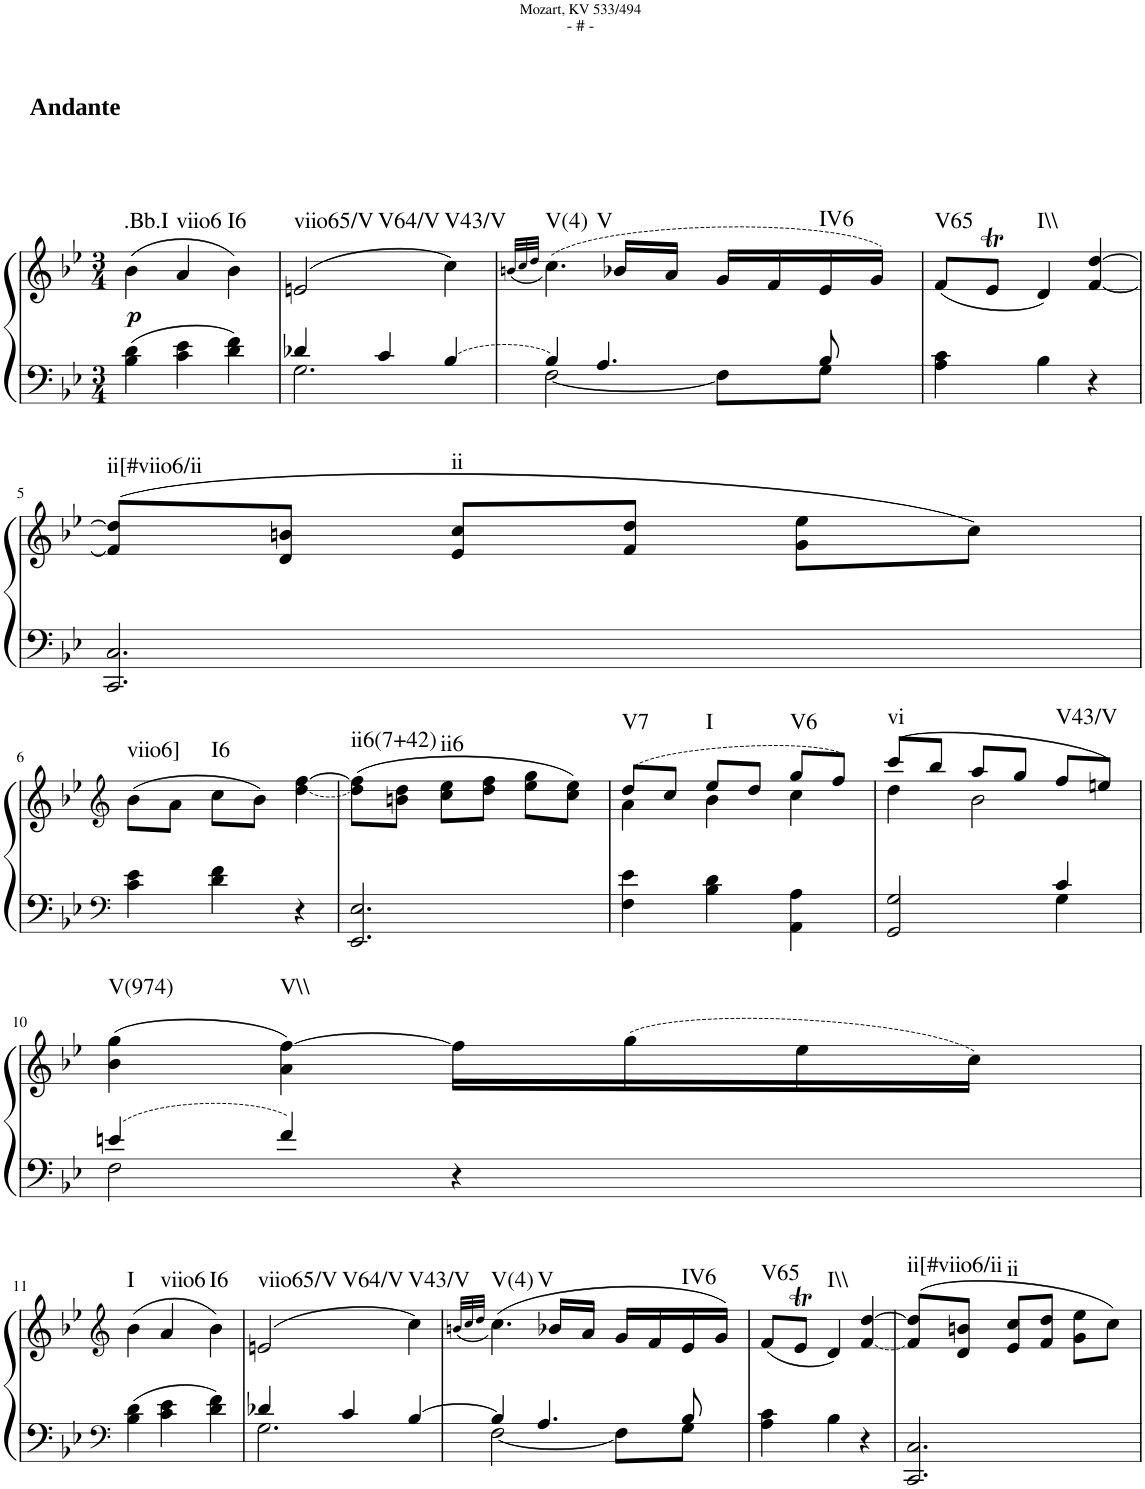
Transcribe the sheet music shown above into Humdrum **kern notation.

**kern	**kern	**dynam	**harte
*part1	*part1	*part1	*part1
*staff2	*staff1	*staff1/2	*
*I"unbenannt2	*	*	*
*clefF4	*clefG2	*	*
*k[b-e-]	*k[b-e-]	*	*
*M3/4	*M3/4	*	*
=1	=1	=1	=1
!	!LO:TX:a:B:t=Andante	!	!
!	!	!LO:DY:b	!LO:H:kt=.Bb.I
4B-\ 4d\	(4b-\	p	N
!	!	!	!LO:H:kt=viio6
4c\ 4e-\	4a/	.	N
!	!	!	!LO:H:kt=I6
4d\ 4f\	4b-\)	.	N
=2	=2	=2	=2
*^	*	*	*
!	!	!	!	!LO:H:n=1:kt=viio65/V
!	!	!	!	!LO:H:n=2:kt=V64/V
4d-X/	2.G\	(2en/	.	N N
4c/	.	.	.	.
!LO:T:dash	!	!	!	!LO:H:kt=V43/V
[4B-/	.	4cc\)	.	N
=3	=3	=3	=3	=3
.	.	(32qbn/LLL	.	.
.	.	32qcc/	.	.
.	.	32qdd/JJJ	.	.
!	!	!	!	!LO:H:n=1:kt=V(4)
!	!	!	!	!LO:H:n=2:kt=V
4B-/]	[2F\	(4.cc\)	.	N N
4.A/	.	.	.	.
.	.	16b-X/LL	.	.
.	.	16a/JJ	.	.
.	8F\L]	16g/LL	.	.
.	.	16f/	.	.
!	!	!	!	!LO:H:kt=IV6
8B-/	8G\J	16e-/	.	N
.	.	16g/JJ)	.	.
*v	*v	*	*	*
=4	=4	=4	=4
!	!	!	!LO:H:kt=V65
4A\ 4c\	(8f/L	.	N
.	8e-T/J	.	.
!	!	!	!LO:H:kt=I\\
4B-\	4d/)	.	N
4r	[4f/ [4dd/	.	.
!!LO:LB:g=z
=5	=5	=5	=5
!	!	!	!LO:H:kt=ii[#viio6/ii
2.CC/ 2.C/	(8f/] 8dd/]L	.	N
.	8d/ 8bn/J	.	.
!	!	!	!LO:H:kt=ii
.	8e-/ 8cc/L	.	N
.	8f/ 8dd/J	.	.
.	8g\ 8ee-\L	.	.
.	8cc\J)	.	.
!!LO:LB:g=z
=6	=6	=6	=6
*clefF4	*clefG2	*	*
!	!	!	!LO:H:kt=viio6]
4c\ 4e-\	(8b-\L	.	N
.	8a\J	.	.
!	!	!	!LO:H:kt=I6
4d\ 4f\	8cc\L	.	N
.	8b-\J)	.	.
!	!LO:T:n=1:dash	!	!
4r	[4dd\ [4ff\	.	.
=7	=7	=7	=7
!	!	!	!LO:H:kt=ii6(7+42)
2.EE-/ 2.E-/	(8dd\] 8ff\]L	.	N
.	8bn\ 8dd\J	.	.
!	!	!	!LO:H:kt=ii6
.	8cc\ 8ee-\L	.	N
.	8dd\ 8ff\J	.	.
.	8ee-\ 8gg\L	.	.
.	8cc\ 8ee-\J)	.	.
=8	=8	=8	=8
*	*^	*	*
!	!	!	!	!LO:H:kt=V7
4F\ 4e-\	(8dd/L	4a\	.	N
.	8cc/J	.	.	.
!	!	!	!	!LO:H:kt=I
4B-\ 4d\	8ee-/L	4b-\	.	N
.	8dd/J	.	.	.
!	!	!	!	!LO:H:kt=V6
4AA\ 4A\	8gg/L	4cc\	.	N
.	8ff/J)	.	.	.
=9	=9	=9	=9	=9
*^	*	*	*	*
!	!	!	!	!	!LO:H:kt=vi
2GG/ 2G/	2ryy	(8ccc/L	4dd\	.	N
.	.	8bb-/J	.	.	.
.	.	8aa/L	2b-\	.	.
.	.	8gg/J	.	.	.
!	!	!	!	!	!LO:H:kt=V43/V
4c/	4G\	8ff/L	.	.	N
.	.	8een/J)	.	.	.
*	*	*v	*v	*	*
!!LO:LB:g=z
=10	=10	=10	=10	=10
!	!	!	!	!LO:H:kt=V(974)
4en/	2F\	(4b-\ 4gg\	.	N
!	!	!	!	!LO:H:kt=V\\
4f/	.	4a\ [4ff\)	.	N
4r	4ryy	16ff\LL]	.	.
.	.	(16gg\	.	.
.	.	16ee-\	.	.
.	.	16cc\JJ)	.	.
*v	*v	*	*	*
!!LO:LB:g=z
=11	=11	=11	=11
*clefF4	*clefG2	*	*
!	!	!	!LO:H:kt=I
4B-\ 4d\	(4b-\	.	N
!	!	!	!LO:H:kt=viio6
4c\ 4e-\	4a/	.	N
!	!	!	!LO:H:kt=I6
4d\ 4f\	4b-\)	.	N
=12	=12	=12	=12
*^	*	*	*
!	!	!	!	!LO:H:n=1:kt=viio65/V
!	!	!	!	!LO:H:n=2:kt=V64/V
4d-X/	2.G\	(2en/	.	N N
4c/	.	.	.	.
!	!	!	!	!LO:H:kt=V43/V
[4B-/	.	4cc\)	.	N
=13	=13	=13	=13	=13
.	.	(32qbn/LLL	.	.
.	.	32qcc/	.	.
.	.	32qdd/JJJ	.	.
!	!	!	!	!LO:H:n=1:kt=V(4)
!	!	!	!	!LO:H:n=2:kt=V
4B-/]	[2F\	(4.cc\)	.	N N
4.A/	.	.	.	.
.	.	16b-X/LL	.	.
.	.	16a/JJ	.	.
.	8F\L]	16g/LL	.	.
.	.	16f/	.	.
!	!	!	!	!LO:H:kt=IV6
8B-/	8G\J	16e-/	.	N
.	.	16g/JJ)	.	.
*v	*v	*	*	*
=14	=14	=14	=14
!	!	!	!LO:H:kt=V65
4A\ 4c\	(8f/L	.	N
.	8e-T/J	.	.
!	!	!	!LO:H:kt=I\\
4B-\	4d/)	.	N
!	!LO:T:n=1:dash	!	!
4r	[4f/ [4dd/	.	.
=15	=15	=15	=15
!	!	!	!LO:H:kt=ii[#viio6/ii
2.CC/ 2.C/	(8f/] 8dd/]L	.	N
.	8d/ 8bn/J	.	.
!	!	!	!LO:H:kt=ii
.	8e-/ 8cc/L	.	N
.	8f/ 8dd/J	.	.
.	8g\ 8ee-\L	.	.
.	8cc\J)	.	.
=	=	=	=
*-	*-	*-	*-
